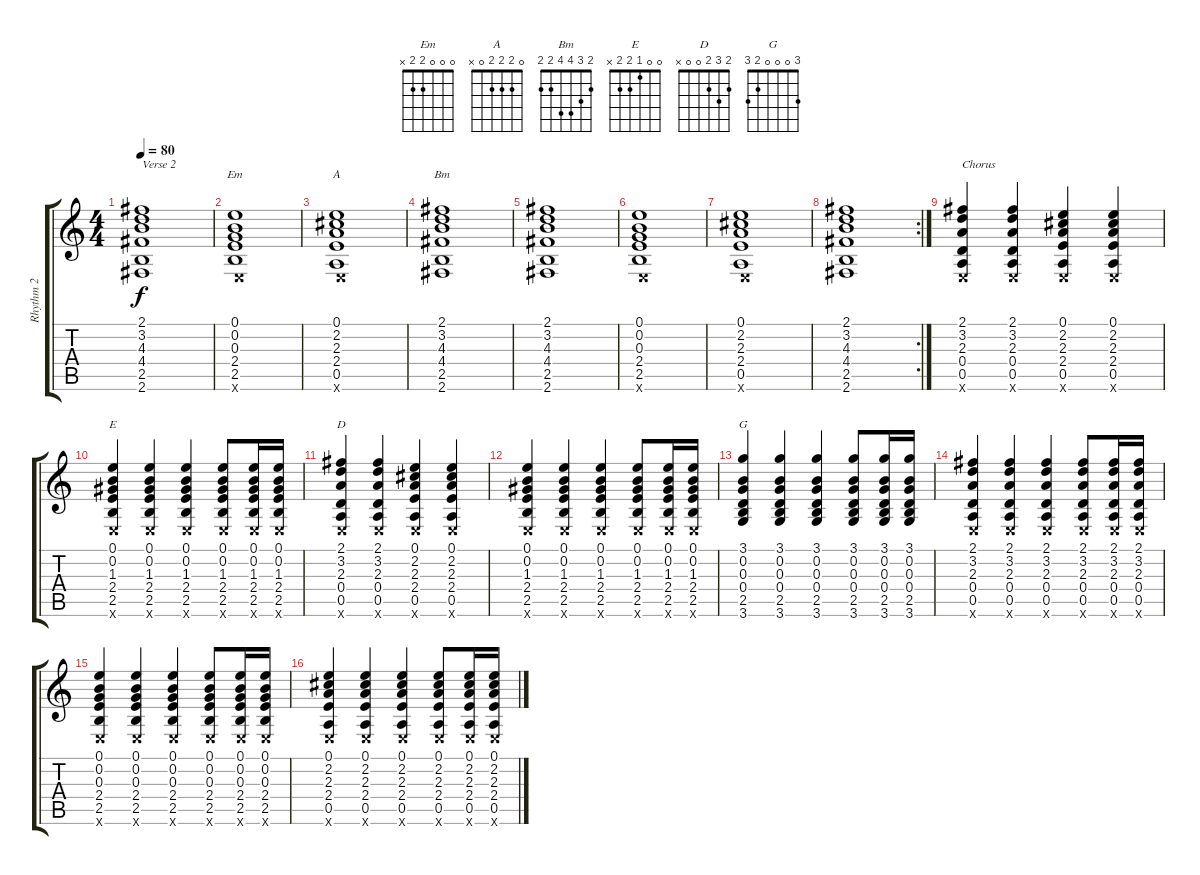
\track ("Rhythm 2" "Rhythm 2") {instrument electricguitarclean}
\staff {score tabs}
\tuning (E4 B3 G3 D3 A2 E2) {hide}
\chord ("Em" 0 0 0 2 2 x)
\chord ("A" 0 2 2 2 0 x)
\chord ("Bm" 2 3 4 4 2 2)
\chord ("E" 0 0 1 2 2 x)
\chord ("D" 2 3 2 0 0 x)
\chord ("G" 3 0 0 0 2 3)
\ts (4 4)
\tempo 80
\clef g2
\ks c
(2.1 3.2 4.3 4.4 2.5 2.6).1{txt "Verse 2" dy f} |
(0.1 0.2 0.3 2.4 2.5 0.6{x}).1{ch "Em"} |
(0.1 2.2 2.3 2.4 0.5 0.6{x}).1{ch "A"} |
(2.1 3.2 4.3 4.4 2.5 2.6).1{ch "Bm"} |
(2.1 3.2 4.3 4.4 2.5 2.6).1 |
(0.1 0.2 0.3 2.4 2.5 0.6{x}).1 |
(0.1 2.2 2.3 2.4 0.5 0.6{x}).1 |
\rc 2
(2.1 3.2 4.3 4.4 2.5 2.6).1 |
(2.1 3.2 2.3 0.4 0.5 0.6{x}).4{txt "Chorus"} (2.1 3.2 2.3 0.4 0.5 0.6{x}).4 (0.1 2.2 2.3 2.4 0.5 0.6{x}).4 (0.1 2.2 2.3 2.4 0.5 0.6{x}).4 |
(0.1 0.2 1.3 2.4 2.5 0.6{x}).4{ch "E"} (0.1 0.2 1.3 2.4 2.5 0.6{x}).4 (0.1 0.2 1.3 2.4 2.5 0.6{x}).4 (0.1 0.2 1.3 2.4 2.5 0.6{x}).8 (0.1 0.2 1.3 2.4 2.5 0.6{x}).16 (0.1 0.2 1.3 2.4 2.5 0.6{x}).16 |
(2.1 3.2 2.3 0.4 0.5 0.6{x}).4{ch "D"} (2.1 3.2 2.3 0.4 0.5 0.6{x}).4 (0.1 2.2 2.3 2.4 0.5 0.6{x}).4 (0.1 2.2 2.3 2.4 0.5 0.6{x}).4 |
(0.1 0.2 1.3 2.4 2.5 0.6{x}).4 (0.1 0.2 1.3 2.4 2.5 0.6{x}).4 (0.1 0.2 1.3 2.4 2.5 0.6{x}).4 (0.1 0.2 1.3 2.4 2.5 0.6{x}).8 (0.1 0.2 1.3 2.4 2.5 0.6{x}).16 (0.1 0.2 1.3 2.4 2.5 0.6{x}).16 |
(3.1 0.2 0.3 0.4 2.5 3.6).4{ch "G"} (3.1 0.2 0.3 0.4 2.5 3.6).4 (3.1 0.2 0.3 0.4 2.5 3.6).4 (3.1 0.2 0.3 0.4 2.5 3.6).8 (3.1 0.2 0.3 0.4 2.5 3.6).16 (3.1 0.2 0.3 0.4 2.5 3.6).16 |
(2.1 3.2 2.3 0.4 0.5 0.6{x}).4 (2.1 3.2 2.3 0.4 0.5 0.6{x}).4 (2.1 3.2 2.3 0.4 0.5 0.6{x}).4 (2.1 3.2 2.3 0.4 0.5 0.6{x}).8 (2.1 3.2 2.3 0.4 0.5 0.6{x}).16 (2.1 3.2 2.3 0.4 0.5 0.6{x}).16 |
(0.1 0.2 0.3 2.4 2.5 0.6{x}).4 (0.1 0.2 0.3 2.4 2.5 0.6{x}).4 (0.1 0.2 0.3 2.4 2.5 0.6{x}).4 (0.1 0.2 0.3 2.4 2.5 0.6{x}).8 (0.1 0.2 0.3 2.4 2.5 0.6{x}).16 (0.1 0.2 0.3 2.4 2.5 0.6{x}).16 |
(0.1 2.2 2.3 2.4 0.5 0.6{x}).4 (0.1 2.2 2.3 2.4 0.5 0.6{x}).4 (0.1 2.2 2.3 2.4 0.5 0.6{x}).4 (0.1 2.2 2.3 2.4 0.5 0.6{x}).8 (0.1 2.2 2.3 2.4 0.5 0.6{x}).16 (0.1 2.2 2.3 2.4 0.5 0.6{x}).16
